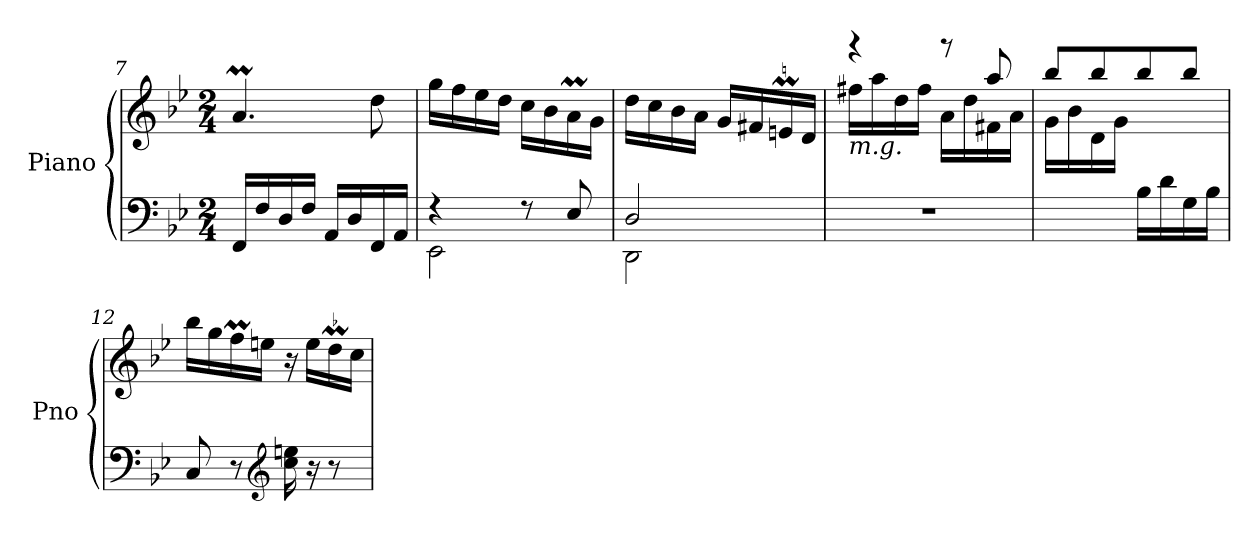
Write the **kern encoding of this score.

**kern	**kern
*part1	*part1
*staff2	*staff1
*I"Piano	*
*I'Pno	*
*clefF4	*clefG2
*k[b-e-]	*k[b-e-]
*M2/4	*M2/4
=7	=7
16FF/LL	4.am/
16F/	.
16D/	.
16F/JJ	.
16AA/LL	.
16D/	.
16FF/	8dd\
16AA/JJ	.
=8	=8
*^	*
4r	2EE-\	16gg\LL
.	.	16ff\
.	.	16ee-\
.	.	16dd\JJ
8r	.	16cc\LL
.	.	16b-\
8E-/	.	16am\
.	.	16g\JJ
=9	=9	=9
2D/	2DD\	16dd\LL
.	.	16cc\
.	.	16b-\
.	.	16a\JJ
.	.	16g/LL
.	.	16f#X/
.	.	16enm/
.	.	16d/JJ
*v	*v	*
=10	=10
*	*^
!	!LO:TX:b:i:t=m.g.	!
2r	16ff#X\LL	4rggg
.	16aa\	.
.	16dd\	.
.	16ff#\JJ	.
.	16a\LL	8rggg
.	16dd\	.
.	16f#X\	8aa/
.	16a\JJ	.
=11	=11	=11
4ryy	8bb-/L	16g\LL
.	.	16b-\
.	8bb-/	16d\
.	.	16g\JJ
16B-\LL	8bb-/	4ryy
16d\	.	.
16G\	8bb-/J	.
16B-\JJ	.	.
*	*v	*v
!!LO:PB:g=z
=12	=12
8C/	16bb-\LL
.	16gg\
8r	16ffM\
.	16een\JJ
*clefG2	*
16cc\ 16een\	16r
16r	16ee\LL
8r	16ddm\
.	16cc\JJ
=	=
*-	*-
